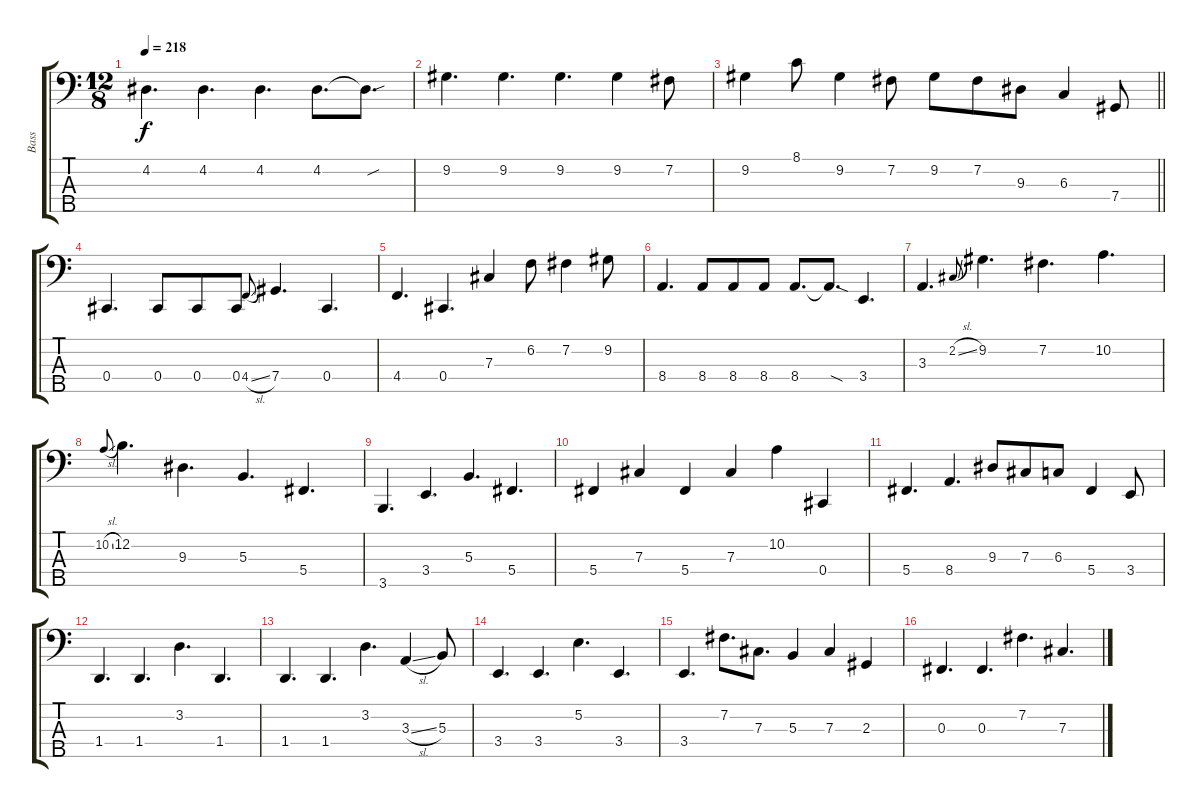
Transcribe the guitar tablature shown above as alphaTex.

\track ("Bass" "Bass") {instrument electricbassfinger}
\staff {score tabs}
\tuning (E2 B1 Gb1 Db1 Ab0) {hide}
\ts (12 8)
\tempo 218
\clef f4
\ks c
4.2.4{d dy f} 4.2.4{d} 4.2.4{d} 4.2.8{d} 4.2{sou t}.8{d} |
9.2.4{d} 9.2.4{d} 9.2.4{d} 9.2.4 7.2.8 |
\barLineRight lightlight
9.2.4 8.1.8 9.2.4 7.2.8 9.2.8 7.2.8 9.3.8 6.3.4 7.4.8 |
0.4.4{d} 0.4.8 0.4.8 0.4.8 4.4{sl}.8{gr onbeat} 7.4.4{d} 0.4.4{d} |
4.4.4{d} 0.4.4{d} 7.3.4 6.2.8 7.2.4 9.2.8 |
8.4.4{d} 8.4.8 8.4.8 8.4.8 8.4.8{d} 8.4{sod t}.8{d} 3.4.4{d} |
3.3.4{d} 2.2{sl}.8{gr onbeat} 9.2.4{d} 7.2.4{d} 10.2.4{d} |
10.2{sl}.8{gr onbeat} 12.2.4{d} 9.3.4{d} 5.3.4{d} 5.4.4{d} |
3.5.4{d} 3.4.4{d} 5.3.4{d} 5.4.4{d} |
5.4.4 7.3.4 5.4.4 7.3.4 10.2.4 0.4.4 |
5.4.4{d} 8.4.4{d} 9.3.8 7.3.8 6.3.8 5.4.4 3.4.8 |
1.4.4{d} 1.4.4{d} 3.2.4{d} 1.4.4{d} |
1.4.4{d} 1.4.4{d} 3.2.4{d} 3.3{sl}.4 5.3.8 |
3.4.4{d} 3.4.4{d} 5.2.4{d} 3.4.4{d} |
3.4.4{d} 7.2.8{d} 7.3.8{d} 5.3.4 7.3.4 2.3.4 |
0.3.4{d} 0.3.4{d} 7.2.4{d} 7.3.4{d}
